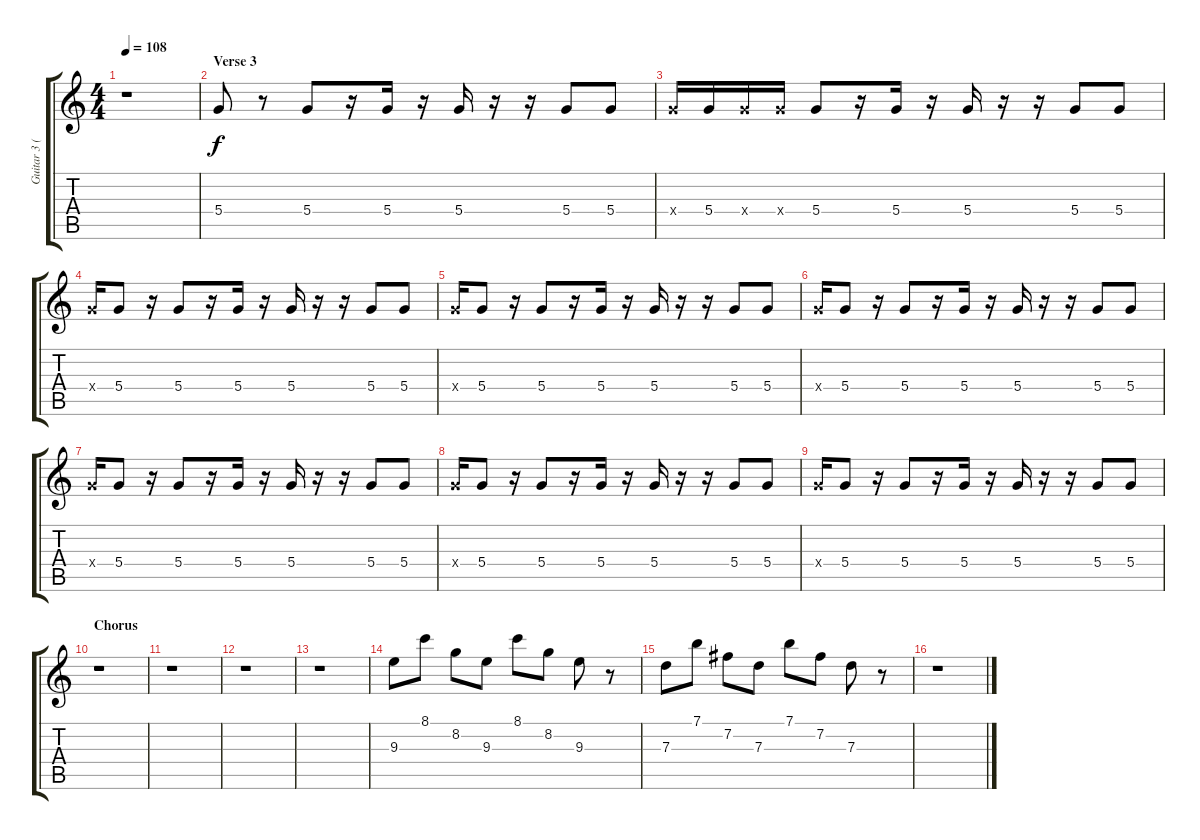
\track ("Guitar 3 (Josh Klinghoffer)" "Guitar 3 (") {instrument electricguitarmuted}
\staff {score tabs}
\tuning (E4 B3 G3 D3 A2 E2) {hide}
\ts (4 4)
\tempo 108
\clef g2
\ks c
r.1{dy f} |
\section ("" "Verse 3")
5.4.8 r.8 5.4.8 r.16 5.4.16 r.16 5.4.16 r.16 r.16 5.4.8 5.4.8 |
5.4{x}.16 5.4.16 5.4{x}.16 5.4{x}.16 5.4.8 r.16 5.4.16 r.16 5.4.16 r.16 r.16 5.4.8 5.4.8 |
5.4{x}.16 5.4.8 r.16 5.4.8 r.16 5.4.16 r.16 5.4.16 r.16 r.16 5.4.8 5.4.8 |
5.4{x}.16 5.4.8 r.16 5.4.8 r.16 5.4.16 r.16 5.4.16 r.16 r.16 5.4.8 5.4.8 |
5.4{x}.16 5.4.8 r.16 5.4.8 r.16 5.4.16 r.16 5.4.16 r.16 r.16 5.4.8 5.4.8 |
5.4{x}.16 5.4.8 r.16 5.4.8 r.16 5.4.16 r.16 5.4.16 r.16 r.16 5.4.8 5.4.8 |
5.4{x}.16 5.4.8 r.16 5.4.8 r.16 5.4.16 r.16 5.4.16 r.16 r.16 5.4.8 5.4.8 |
5.4{x}.16 5.4.8 r.16 5.4.8 r.16 5.4.16 r.16 5.4.16 r.16 r.16 5.4.8 5.4.8 |
\section ("" "Chorus")
r.1 |
r.1 |
r.1 |
r.1 |
9.3.8 8.1.8 8.2.8 9.3.8 8.1.8 8.2.8 9.3.8 r.8 |
7.3.8 7.1.8 7.2.8 7.3.8 7.1.8 7.2.8 7.3.8 r.8 |
r.1
